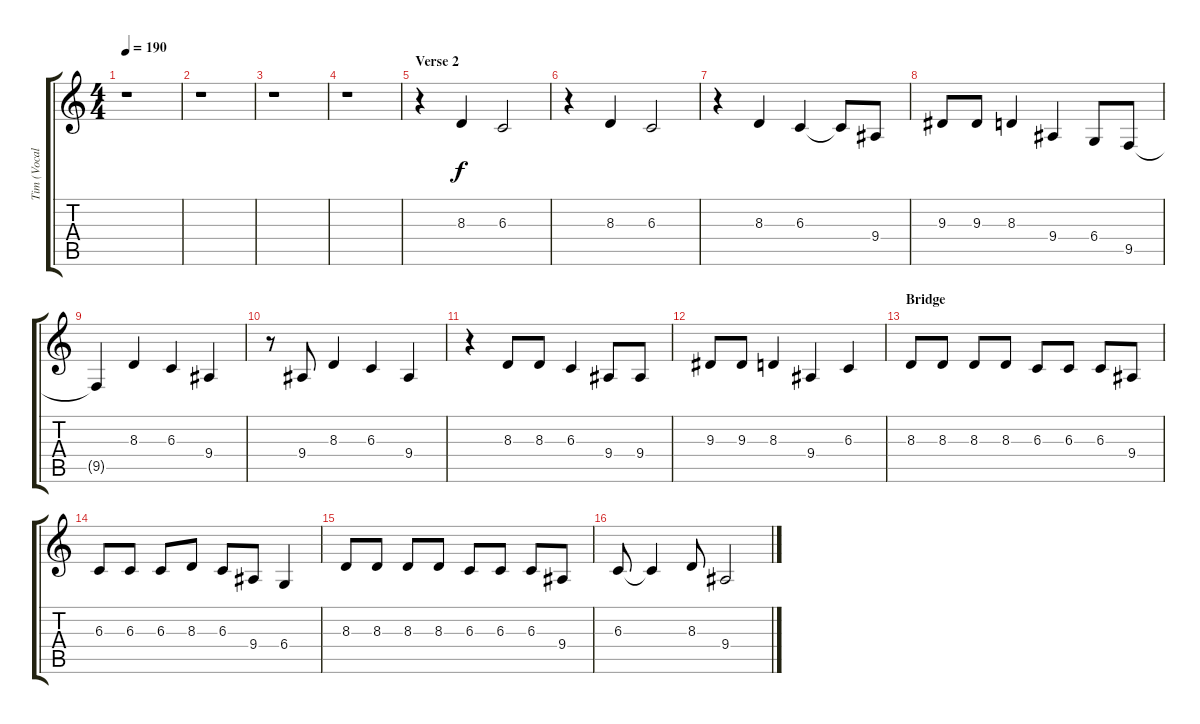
\track ("Tim (Vocals)" "Tim (Vocal") {instrument clarinet}
\staff {score tabs}
\tuning (Eb4 Bb3 Gb3 Db3 Ab2 Eb2) {hide}
\ts (4 4)
\tempo 190
\clef g2
\ks c
r.1{dy f} |
r.1 |
r.1 |
r.1 |
\section ("" "Verse 2")
r.4 8.3.4 6.3.2 |
r.4 8.3.4 6.3.2 |
r.4 8.3.4 6.3.4 6.3{t}.8 9.4.8 |
9.3.8 9.3.8 8.3.4 9.4.4 6.4.8 9.5.8 |
9.5{t}.4 8.3.4 6.3.4 9.4.4 |
r.8 9.4.8 8.3.4 6.3.4 9.4.4 |
r.4 8.3.8 8.3.8 6.3.4 9.4.8 9.4.8 |
9.3.8 9.3.8 8.3.4 9.4.4 6.3.4 |
\section ("" "Bridge")
8.3.8 8.3.8 8.3.8 8.3.8 6.3.8 6.3.8 6.3.8 9.4.8 |
6.3.8 6.3.8 6.3.8 8.3.8 6.3.8 9.4.8 6.4.4 |
8.3.8 8.3.8 8.3.8 8.3.8 6.3.8 6.3.8 6.3.8 9.4.8 |
6.3.8 6.3{t}.4 8.3.8 9.4.2
